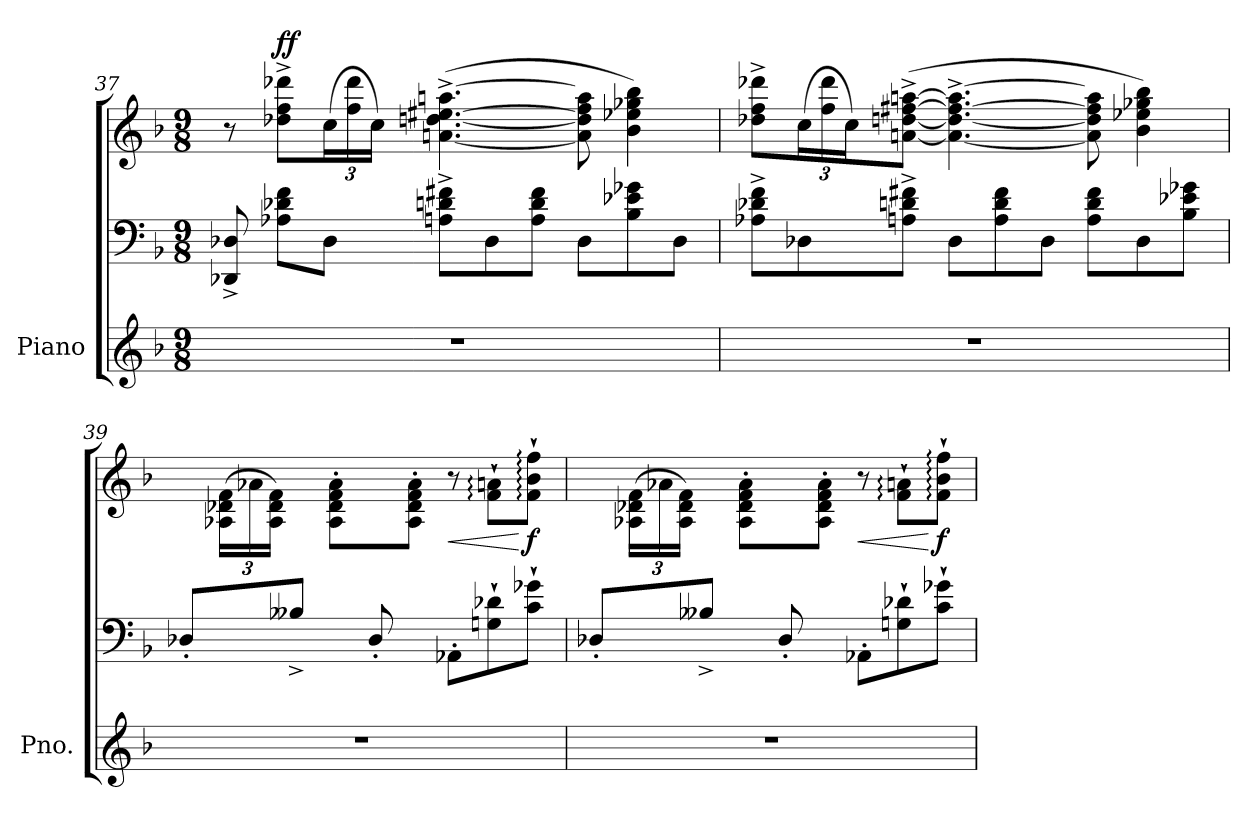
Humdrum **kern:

**kern	**kern	**kern	**dynam
*part1	*part1	*part1	*part1
*staff3	*staff2	*staff1	*staff1/2/3
*I"Piano	*	*	*
*I'Pno.	*	*	*
*clefG2	*clefF4	*clefG2	*
*k[b-]	*k[b-]	*k[b-]	*
*M9/8	*M9/8	*M9/8	*
=37	=37	=37	=37
8%9r	8DD-X/^ 8D-X/^	8r	.
!	!	!	!LO:DY:a
.	8A-X\ 8d-X\ 8f\L	8dd-X\^ 8ff\^ 8ddd-X\^L	ff
*	*	*Xbrackettup	*
.	8D-\J	(24cc\L	.
.	.	24ff\ 24ddd-\	.
.	.	24cc\JJ)	.
.	8An\^ 8dn\^ 8f#X\^L	([4.an\^ [4.ddn\^ [4.ee#X\^ [4.aan\^	.
.	8D-i\	.	.
.	8A\ 8d\ 8f#\J	.	.
.	8D-\L	8a\] 8dd\] 8ff\] 8aa\]	.
.	8B-\ 8e-X\ 8g-X\	4b-\ 4ee-X\ 4gg-X\ 4bb-\)	.
.	8D-\J	.	.
!!LO:PB:g=z
=38	=38	=38	=38
8%9r	8A-X\^ 8d-X\^ 8f\^L	8dd-X\^ 8ff\^ 8ddd-X\^L	.
.	8D-X\	(24cc\L	.
.	.	24ff\ 24ddd-\	.
.	.	24cc\J)	.
.	8An\^ 8dn\^ 8f#X\^J	(>[8an\^ [8ddn\^ [8ff#X\^ [8aan\^J	.
.	8D-i\L	4.a\_^ 4.dd\_^ 4.ff#\_^ 4.aa\_^	.
.	8A\ 8d\ 8f#\	.	.
.	8D-\J	.	.
.	8A\ 8d\ 8f#\L	8a\] 8dd\] 8ff#\] 8aa\]	.
.	8D-\	4b-\ 4ee-X\ 4gg-X\ 4bb-\)	.
.	8B-\ 8e-X\ 8g-X\J	.	.
=39	=39	=39	=39
*	*^	*	*
!	!	!	!	!LO:DY:b
8%9r	8D-X'/L	4.ryy	8ryy	other-dynamics
.	8ryy	.	(24A-X\ 24d-X\ 24f\L	.
.	.	.	24a-X\	.
.	.	.	24A-\ 24d-\ 24f\J)	.
.	8B--X^/J	.	8ryy	.
.	8ryy	4.ryy	8A-\' 8d-\' 8f\' 8a-\'L	.
.	8D-'/	.	8ryy	.
.	2ryy	.	8A-\' 8d-\' 8f\' 8a-\'J	.
!	!	!	!	!LO:HP:b
.	.	8AA-X'\L	8r	<
.	.	8Gn\` 8d-X\`	8f\:` 8an\:`L	.
!	!	!	!	!LO:DY:n=1:b
.	.	8c\` 8g-X\`J	8f\:` 8b-\:` 8ff\:`J	[ f
=40	=40	=40	=40	=40
!	!	!	!	!LO:DY:b
8%9r	8D-X'/L	4.ryy	8ryy	other-dynamics
.	8ryy	.	(24A-X\ 24d-X\ 24f\L	.
.	.	.	24a-X\	.
.	.	.	24A-\ 24d-\ 24f\J)	.
.	8B--X^/J	.	8ryy	.
.	8ryy	4.ryy	8A-\' 8d-\' 8f\' 8a-\'L	.
.	8D-'/	.	8ryy	.
.	2ryy	.	8A-\' 8d-\' 8f\' 8a-\'J	.
!	!	!	!	!LO:HP:b
.	.	8AA-X'\L	8r	<
.	.	8Gn\` 8d-X\`	8f\:` 8an\:`L	.
!	!	!	!	!LO:DY:n=1:b
.	.	8c\` 8g-X\`J	8f\:` 8b-\:` 8ff\:`J	[ f
*	*v	*v	*	*
=	=	=	=
*-	*-	*-	*-
